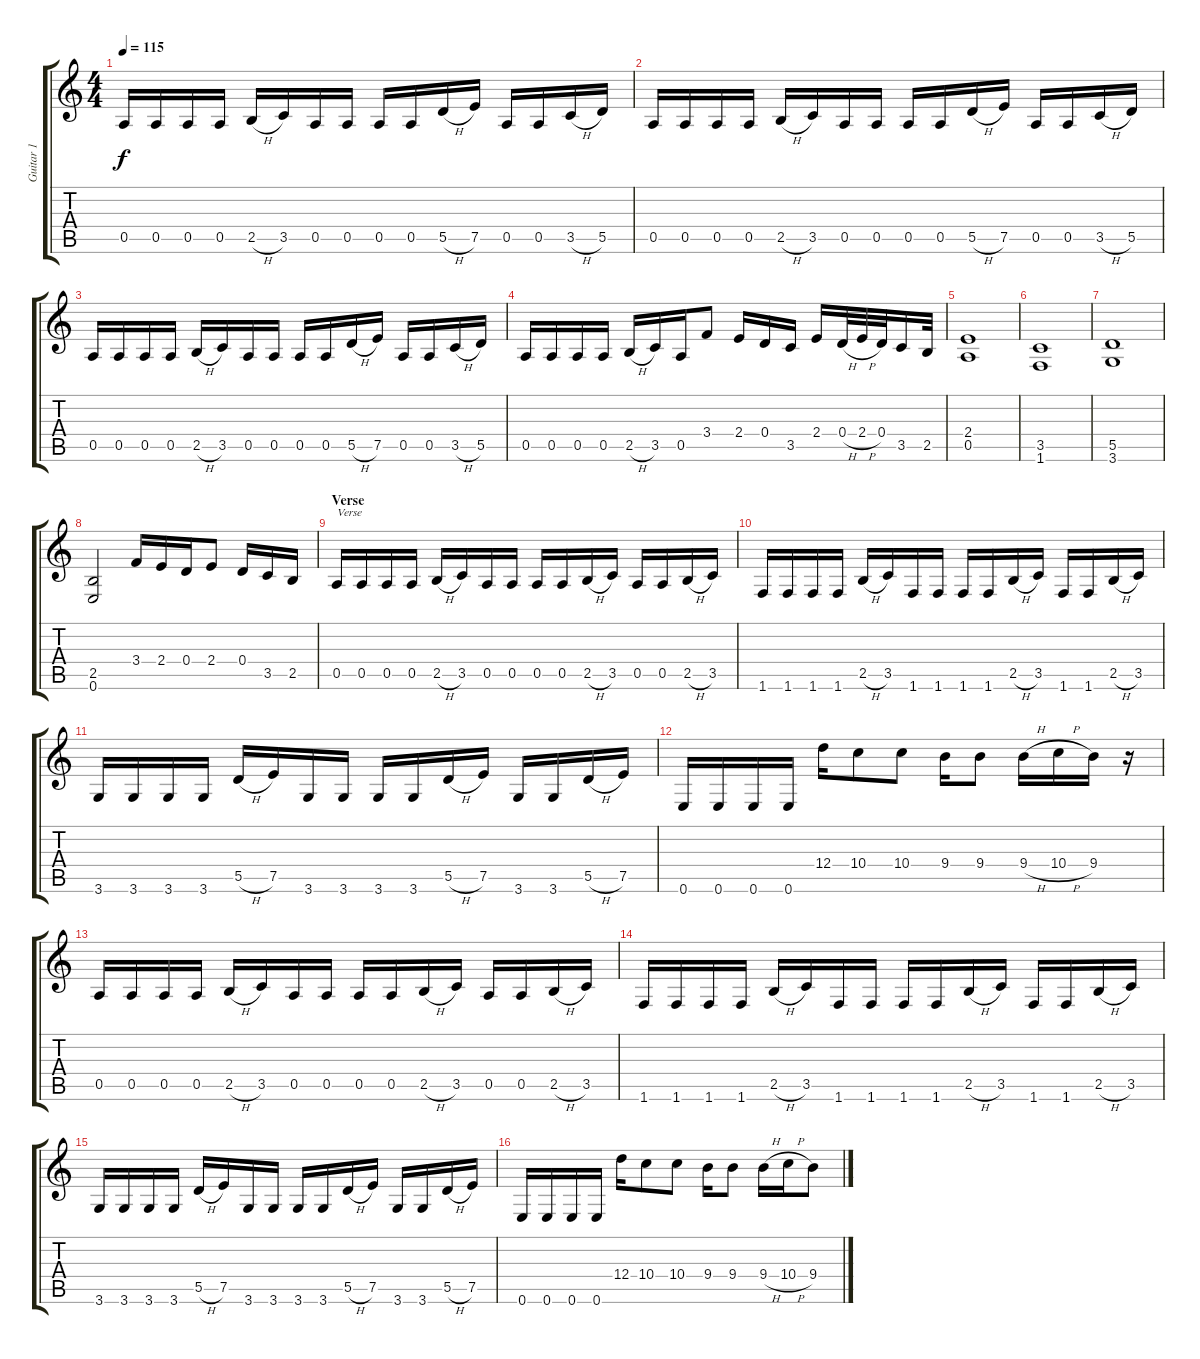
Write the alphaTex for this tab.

\track ("Guitar 1" "Guitar 1") {instrument overdrivenguitar}
\staff {score tabs}
\tuning (E4 B3 G3 D3 A2 E2) {hide}
\ts (4 4)
\tempo 115
\clef g2
\ks c
0.5.16{dy f} 0.5.16 0.5.16 0.5.16 2.5{h}.16 3.5.16 0.5.16 0.5.16 0.5.16 0.5.16 5.5{h}.16 7.5.16 0.5.16 0.5.16 3.5{h}.16 5.5.16 |
0.5.16 0.5.16 0.5.16 0.5.16 2.5{h}.16 3.5.16 0.5.16 0.5.16 0.5.16 0.5.16 5.5{h}.16 7.5.16 0.5.16 0.5.16 3.5{h}.16 5.5.16 |
0.5.16 0.5.16 0.5.16 0.5.16 2.5{h}.16 3.5.16 0.5.16 0.5.16 0.5.16 0.5.16 5.5{h}.16 7.5.16 0.5.16 0.5.16 3.5{h}.16 5.5.16 |
0.5.16 0.5.16 0.5.16 0.5.16 2.5{h}.16 3.5.16 0.5.16 3.4.8 2.4.16 0.4.16 3.5.16 2.4.16 0.4{h}.32 2.4{h}.32 0.4.32 3.5.16 2.5.32 |
(2.4 0.5).1 |
(3.5 1.6).1 |
(5.5 3.6).1 |
(2.5 0.6).2 3.4.16 2.4.16 0.4.16 2.4.8 0.4.16 3.5.16 2.5.16 |
\section ("" "Verse")
0.5.16{txt "Verse"} 0.5.16 0.5.16 0.5.16 2.5{h}.16 3.5.16 0.5.16 0.5.16 0.5.16 0.5.16 2.5{h}.16 3.5.16 0.5.16 0.5.16 2.5{h}.16 3.5.16 |
1.6.16 1.6.16 1.6.16 1.6.16 2.5{h}.16 3.5.16 1.6.16 1.6.16 1.6.16 1.6.16 2.5{h}.16 3.5.16 1.6.16 1.6.16 2.5{h}.16 3.5.16 |
3.6.16 3.6.16 3.6.16 3.6.16 5.5{h}.16 7.5.16 3.6.16 3.6.16 3.6.16 3.6.16 5.5{h}.16 7.5.16 3.6.16 3.6.16 5.5{h}.16 7.5.16 |
0.6.16 0.6.16 0.6.16 0.6.16 12.4.16 10.4.8 10.4.8 9.4.16 9.4.8 9.4{h}.16 10.4{h}.16 9.4.16 r.16 |
0.5.16 0.5.16 0.5.16 0.5.16 2.5{h}.16 3.5.16 0.5.16 0.5.16 0.5.16 0.5.16 2.5{h}.16 3.5.16 0.5.16 0.5.16 2.5{h}.16 3.5.16 |
1.6.16 1.6.16 1.6.16 1.6.16 2.5{h}.16 3.5.16 1.6.16 1.6.16 1.6.16 1.6.16 2.5{h}.16 3.5.16 1.6.16 1.6.16 2.5{h}.16 3.5.16 |
3.6.16 3.6.16 3.6.16 3.6.16 5.5{h}.16 7.5.16 3.6.16 3.6.16 3.6.16 3.6.16 5.5{h}.16 7.5.16 3.6.16 3.6.16 5.5{h}.16 7.5.16 |
0.6.16 0.6.16 0.6.16 0.6.16 12.4.16 10.4.8 10.4.8 9.4.16 9.4.8 9.4{h}.16 10.4{h}.16 9.4.8
